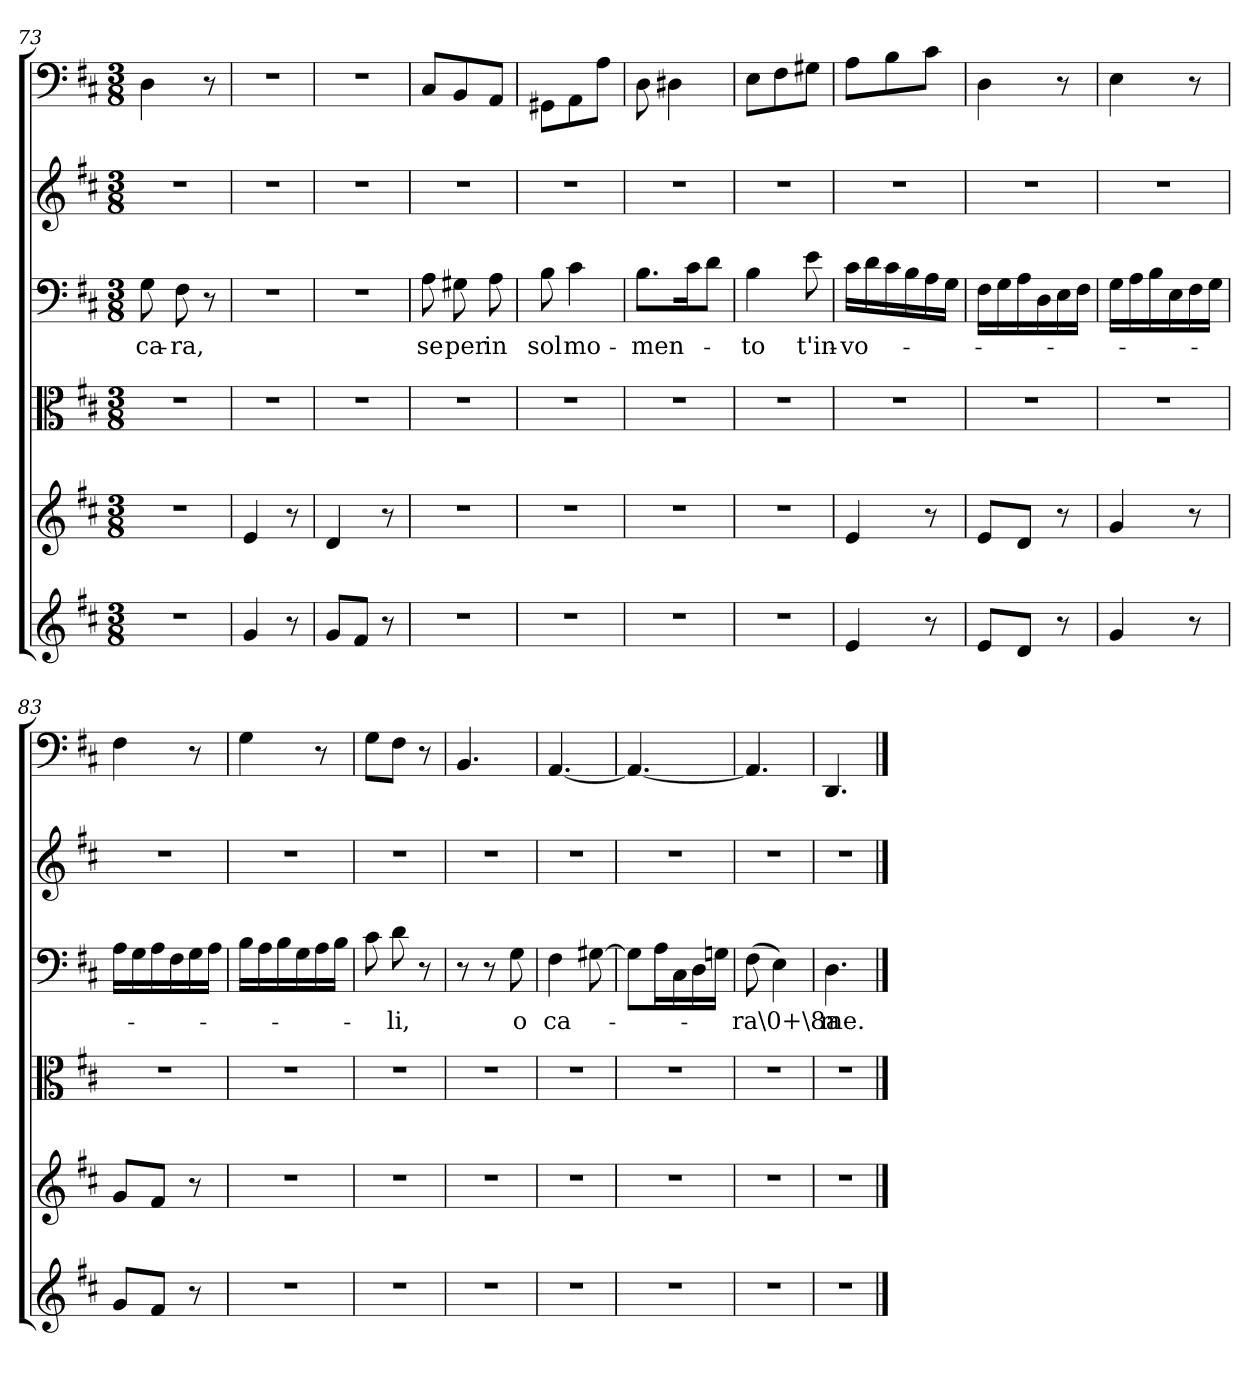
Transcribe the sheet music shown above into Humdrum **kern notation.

**kern	**kern	**kern	**kern	**text	**kern	**kern
*part6	*part5	*part4	*part3	*part3	*part2	*part1
*staff6	*staff5	*staff4	*staff3	*staff3	*staff2	*staff1
*clefG2	*clefG2	*clefC3	*clefF4	*	*clefG2	*clefF4
*k[f#c#]	*k[f#c#]	*k[f#c#]	*k[f#c#]	*	*k[f#c#]	*k[f#c#]
*b:	*b:	*b:	*b:	*	*b:	*b:
*M3/8	*M3/8	*M3/8	*M3/8	*	*M3/8	*M3/8
=73	=73	=73	=73	=73	=73	=73
4.r	4.r	4.r	8G\	ca-	4.r	4D\
.	.	.	8F#\	-ra,	.	.
.	.	.	8r	.	.	8r
=74	=74	=74	=74	=74	=74	=74
4g/	4e/	4.r	4.r	.	4.r	4.r
8r	8r	.	.	.	.	.
=75	=75	=75	=75	=75	=75	=75
8g/L	4d/	4.r	4.r	.	4.r	4.r
8f#/J	.	.	.	.	.	.
8r	8r	.	.	.	.	.
=76	=76	=76	=76	=76	=76	=76
4.r	4.r	4.r	8A\	se	4.r	8C#/L
.	.	.	8G#X\	per	.	8BB/
.	.	.	8A\	in	.	8AA/J
=77	=77	=77	=77	=77	=77	=77
4.r	4.r	4.r	8B\	sol	4.r	8GG#X\L
.	.	.	4c#\	mo-	.	8AA\
.	.	.	.	.	.	8A\J
=78	=78	=78	=78	=78	=78	=78
4.r	4.r	4.r	8.B\L	-men-	4.r	8D\
.	.	.	.	.	.	4D#X\
.	.	.	16c#\K	.	.	.
.	.	.	8d\J	.	.	.
=79	=79	=79	=79	=79	=79	=79
4.r	4.r	4.r	4B\	-to	4.r	8E\L
.	.	.	.	.	.	8F#\
.	.	.	8e\	t'in-	.	8G#X\J
=80	=80	=80	=80	=80	=80	=80
4e/	4e/	4.r	16c#\LL	-vo-	4.r	8A\L
.	.	.	16d\	.	.	.
.	.	.	16c#\	.	.	8B\
.	.	.	16B\	.	.	.
8r	8r	.	16A\	.	.	8c#\J
.	.	.	16G\JJ	.	.	.
=81	=81	=81	=81	=81	=81	=81
8e/L	8e/L	4.r	16F#\LL	.	4.r	4D\
.	.	.	16G\	.	.	.
8d/J	8d/J	.	16A\	.	.	.
.	.	.	16D\	.	.	.
8r	8r	.	16E\	.	.	8r
.	.	.	16F#\JJ	.	.	.
=82	=82	=82	=82	=82	=82	=82
4g/	4g/	4.r	16G\LL	.	4.r	4E\
.	.	.	16A\	.	.	.
.	.	.	16B\	.	.	.
.	.	.	16E\	.	.	.
8r	8r	.	16F#\	.	.	8r
.	.	.	16G\JJ	.	.	.
=83	=83	=83	=83	=83	=83	=83
8g/L	8g/L	4.r	16A\LL	.	4.r	4F#\
.	.	.	16G\	.	.	.
8f#/J	8f#/J	.	16A\	.	.	.
.	.	.	16F#\	.	.	.
8r	8r	.	16G\	.	.	8r
.	.	.	16A\JJ	.	.	.
=84	=84	=84	=84	=84	=84	=84
4.r	4.r	4.r	16B\LL	.	4.r	4G\
.	.	.	16A\	.	.	.
.	.	.	16B\	.	.	.
.	.	.	16G\	.	.	.
.	.	.	16A\	.	.	8r
.	.	.	16B\JJ	.	.	.
=85	=85	=85	=85	=85	=85	=85
4.r	4.r	4.r	8c#\	.	4.r	8G\L
.	.	.	8d\	-li,	.	8F#\J
.	.	.	8r	.	.	8r
=86	=86	=86	=86	=86	=86	=86
4.r	4.r	4.r	8r	.	4.r	4.BB/
.	.	.	8r	.	.	.
.	.	.	8G\	o	.	.
=87	=87	=87	=87	=87	=87	=87
4.r	4.r	4.r	4F#\	ca-	4.r	[4.AA/
.	.	.	[8G#X\	.	.	.
=88	=88	=88	=88	=88	=88	=88
4.r	4.r	4.r	8G#\L]	.	4.r	4.AA/_
.	.	.	16A\L	.	.	.
.	.	.	16C#\	.	.	.
.	.	.	16D\	.	.	.
.	.	.	16Gn\JJ	.	.	.
=89	=89	=89	=89	=89	=89	=89
4.r	4.r	4.r	(8F#\	-ra\0+\8a	4.r	4.AA/]
.	.	.	4E\)	.	.	.
=90	=90	=90	=90	=90	=90	=90
4.r	4.r	4.r	4.D\	me.	4.r	4.DD/
==	==	==	==	==	==	==
*-	*-	*-	*-	*-	*-	*-
